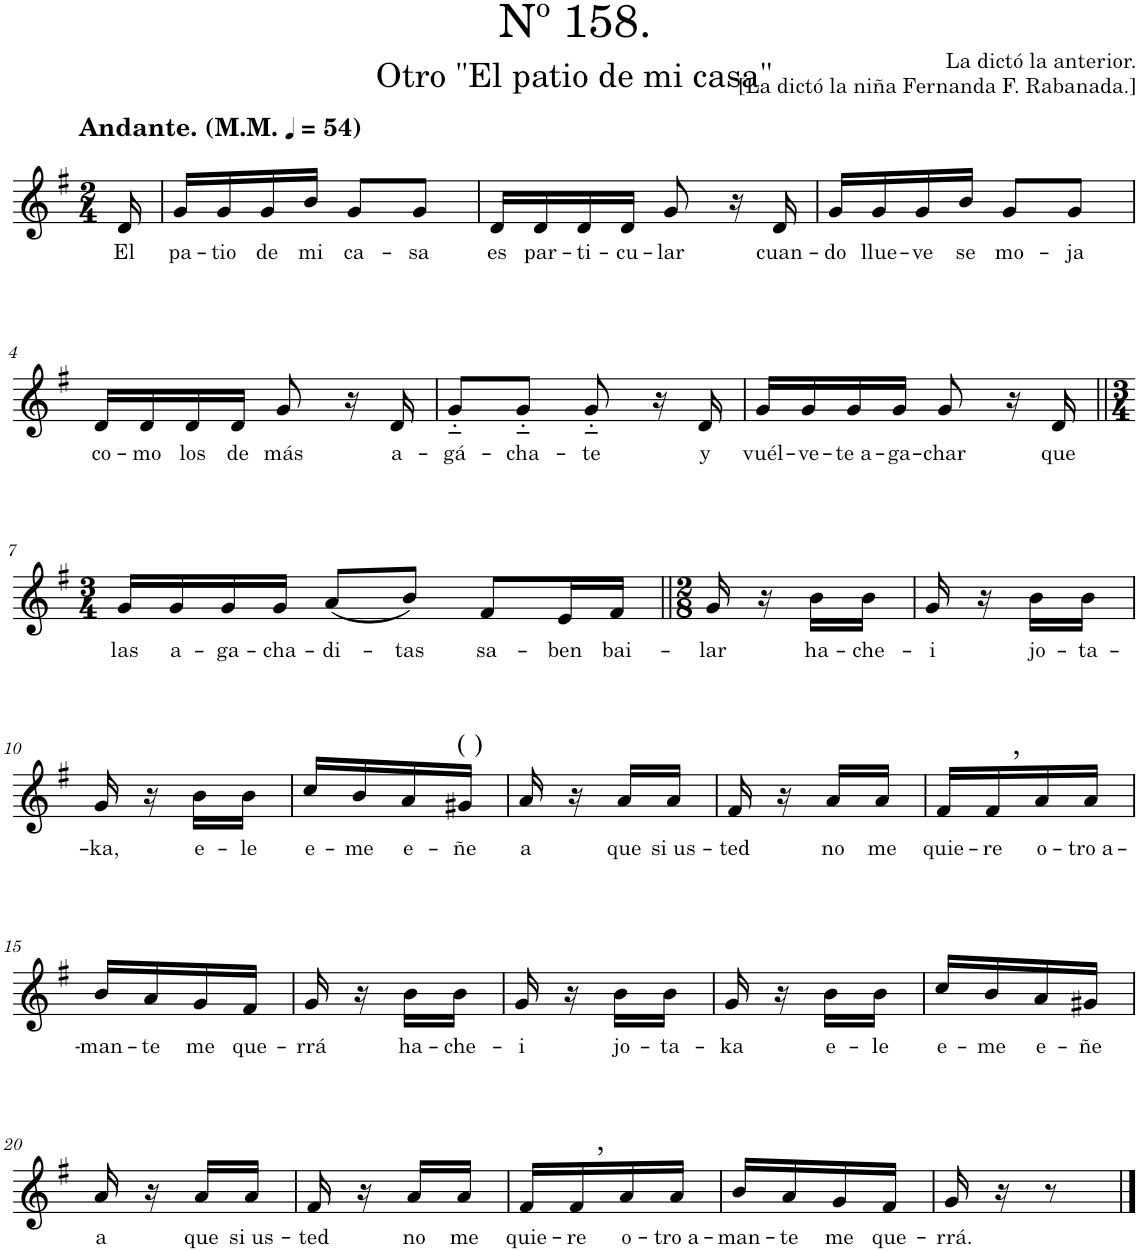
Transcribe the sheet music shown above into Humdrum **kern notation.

**kern	**text
*part1	*part1
*staff1	*staff1
*I"Piano	*
*I'Pno.	*
*clefG2	*
*k[f#]	*
*M2/4	*
*MM54	*
=	=
!LO:TX:a:B:t=Andante. (M.M.	!
!LO:TX:a:B:t=)	!
!	!LO:LY:b
16d/	El
=1	=1
!	!LO:LY:b
16g/LL	pa-
!	!LO:LY:b
16g/	-tio
!	!LO:LY:b
16g/	de
!	!LO:LY:b
16b/JJ	mi
!	!LO:LY:b
8g/L	ca-
!	!LO:LY:b
8g/J	-sa
=2	=2
!	!LO:LY:b
16d/LL	es
!	!LO:LY:b
16d/	par-
!	!LO:LY:b
16d/	-ti-
!	!LO:LY:b
16d/JJ	-cu-
!	!LO:LY:b
8g/	-lar
16r	.
!	!LO:LY:b
16d/	cuan-
=3	=3
!	!LO:LY:b
16g/LL	-do
!	!LO:LY:b
16g/	llue-
!	!LO:LY:b
16g/	-ve
!	!LO:LY:b
16b/JJ	se
!	!LO:LY:b
8g/L	mo-
!	!LO:LY:b
8g/J	-ja
!!LO:LB:g=z
=4	=4
!	!LO:LY:b
16d/LL	co-
!	!LO:LY:b
16d/	-mo
!	!LO:LY:b
16d/	los
!	!LO:LY:b
16d/JJ	de
!	!LO:LY:b
8g/	más
16r	.
!	!LO:LY:b
16d/	a-
=5	=5
!	!LO:LY:b
8g'~/L	-gá-
!	!LO:LY:b
8g'~/J	-cha-
!	!LO:LY:b
8g'~/	-te
16r	.
!	!LO:LY:b
16d/	y
=6	=6
!	!LO:LY:b
16g/LL	vuél-
!	!LO:LY:b
16g/	-ve-
!	!LO:LY:b
16g/	-te a-
!	!LO:LY:b
16g/JJ	-ga-
!	!LO:LY:b
8g/	-char
16r	.
!	!LO:LY:b
16d/	que
!!LO:LB:g=z
=7||	=7||
*M3/4	*
!	!LO:LY:b
16g/LL	las
!	!LO:LY:b
16g/	a-
!	!LO:LY:b
16g/	-ga-
!	!LO:LY:b
16g/JJ	-cha-
!	!LO:LY:b
(8a/L	-di-
!	!LO:LY:b
8b/J)	-tas
!	!LO:LY:b
8f#/L	sa-
!	!LO:LY:b
16e/L	-ben
!	!LO:LY:b
16f#/JJ	bai-
=8||	=8||
*M2/8	*
!	!LO:LY:b
16g/	-lar
16r	.
!	!LO:LY:b
16b\LL	ha-
!	!LO:LY:b
16b\JJ	-che-
=9	=9
!	!LO:LY:b
16g/	-i
16r	.
!	!LO:LY:b
16b\LL	jo-
!	!LO:LY:b
16b\JJ	-ta-
!!LO:LB:g=z
=10	=10
!	!LO:LY:b
16g/	-ka,
16r	.
!	!LO:LY:b
16b\LL	e-
!	!LO:LY:b
16b\JJ	-le
=11	=11
!	!LO:LY:b
16cc/LL	e-
!	!LO:LY:b
16b/	-me
!	!LO:LY:b
16a/	e-
!LO:TX:a:t=( )	!
!	!LO:LY:b
16g#X/JJ	-ñe
=12	=12
!	!LO:LY:b
16a/	a
16r	.
!	!LO:LY:b
16a/LL	que
!	!LO:LY:b
16a/JJ	si us-
=13	=13
!	!LO:LY:b
16f#/	-ted
16r	.
!	!LO:LY:b
16a/LL	no
!	!LO:LY:b
16a/JJ	me
=14	=14
!	!LO:LY:b
16f#/LL	quie-
!LO:TX:a:t=,	!
!	!LO:LY:b
16f#/	-re
!	!LO:LY:b
16a/	o-
!	!LO:LY:b
16a/JJ	-tro a-
!!LO:LB:g=z
=15	=15
!	!LO:LY:b
16b/LL	-man-
!	!LO:LY:b
16a/	-te
!	!LO:LY:b
16g/	me
!	!LO:LY:b
16f#/JJ	que-
=16	=16
!	!LO:LY:b
16g/	-rrá
16r	.
!	!LO:LY:b
16b\LL	ha-
!	!LO:LY:b
16b\JJ	-che-
=17	=17
!	!LO:LY:b
16g/	-i
16r	.
!	!LO:LY:b
16b\LL	jo-
!	!LO:LY:b
16b\JJ	-ta-
=18	=18
!	!LO:LY:b
16g/	-ka
16r	.
!	!LO:LY:b
16b\LL	e-
!	!LO:LY:b
16b\JJ	-le
=19	=19
!	!LO:LY:b
16cc/LL	e-
!	!LO:LY:b
16b/	-me
!	!LO:LY:b
16a/	e-
!	!LO:LY:b
16g#X/JJ	-ñe
!!LO:LB:g=z
=20	=20
!	!LO:LY:b
16a/	a
16r	.
!	!LO:LY:b
16a/LL	que
!	!LO:LY:b
16a/JJ	si us-
=21	=21
!	!LO:LY:b
16f#/	-ted
16r	.
!	!LO:LY:b
16a/LL	no
!	!LO:LY:b
16a/JJ	me
=22	=22
!	!LO:LY:b
16f#/LL	quie-
!LO:TX:a:t=,	!
!	!LO:LY:b
16f#/	-re
!	!LO:LY:b
16a/	o-
!	!LO:LY:b
16a/JJ	-tro a-
=23	=23
!	!LO:LY:b
16b/LL	-man-
!	!LO:LY:b
16a/	-te
!	!LO:LY:b
16g/	me
!	!LO:LY:b
16f#/JJ	que-
=24	=24
!	!LO:LY:b
16g/	-rrá.
16r	.
8r	.
==	==
*-	*-
